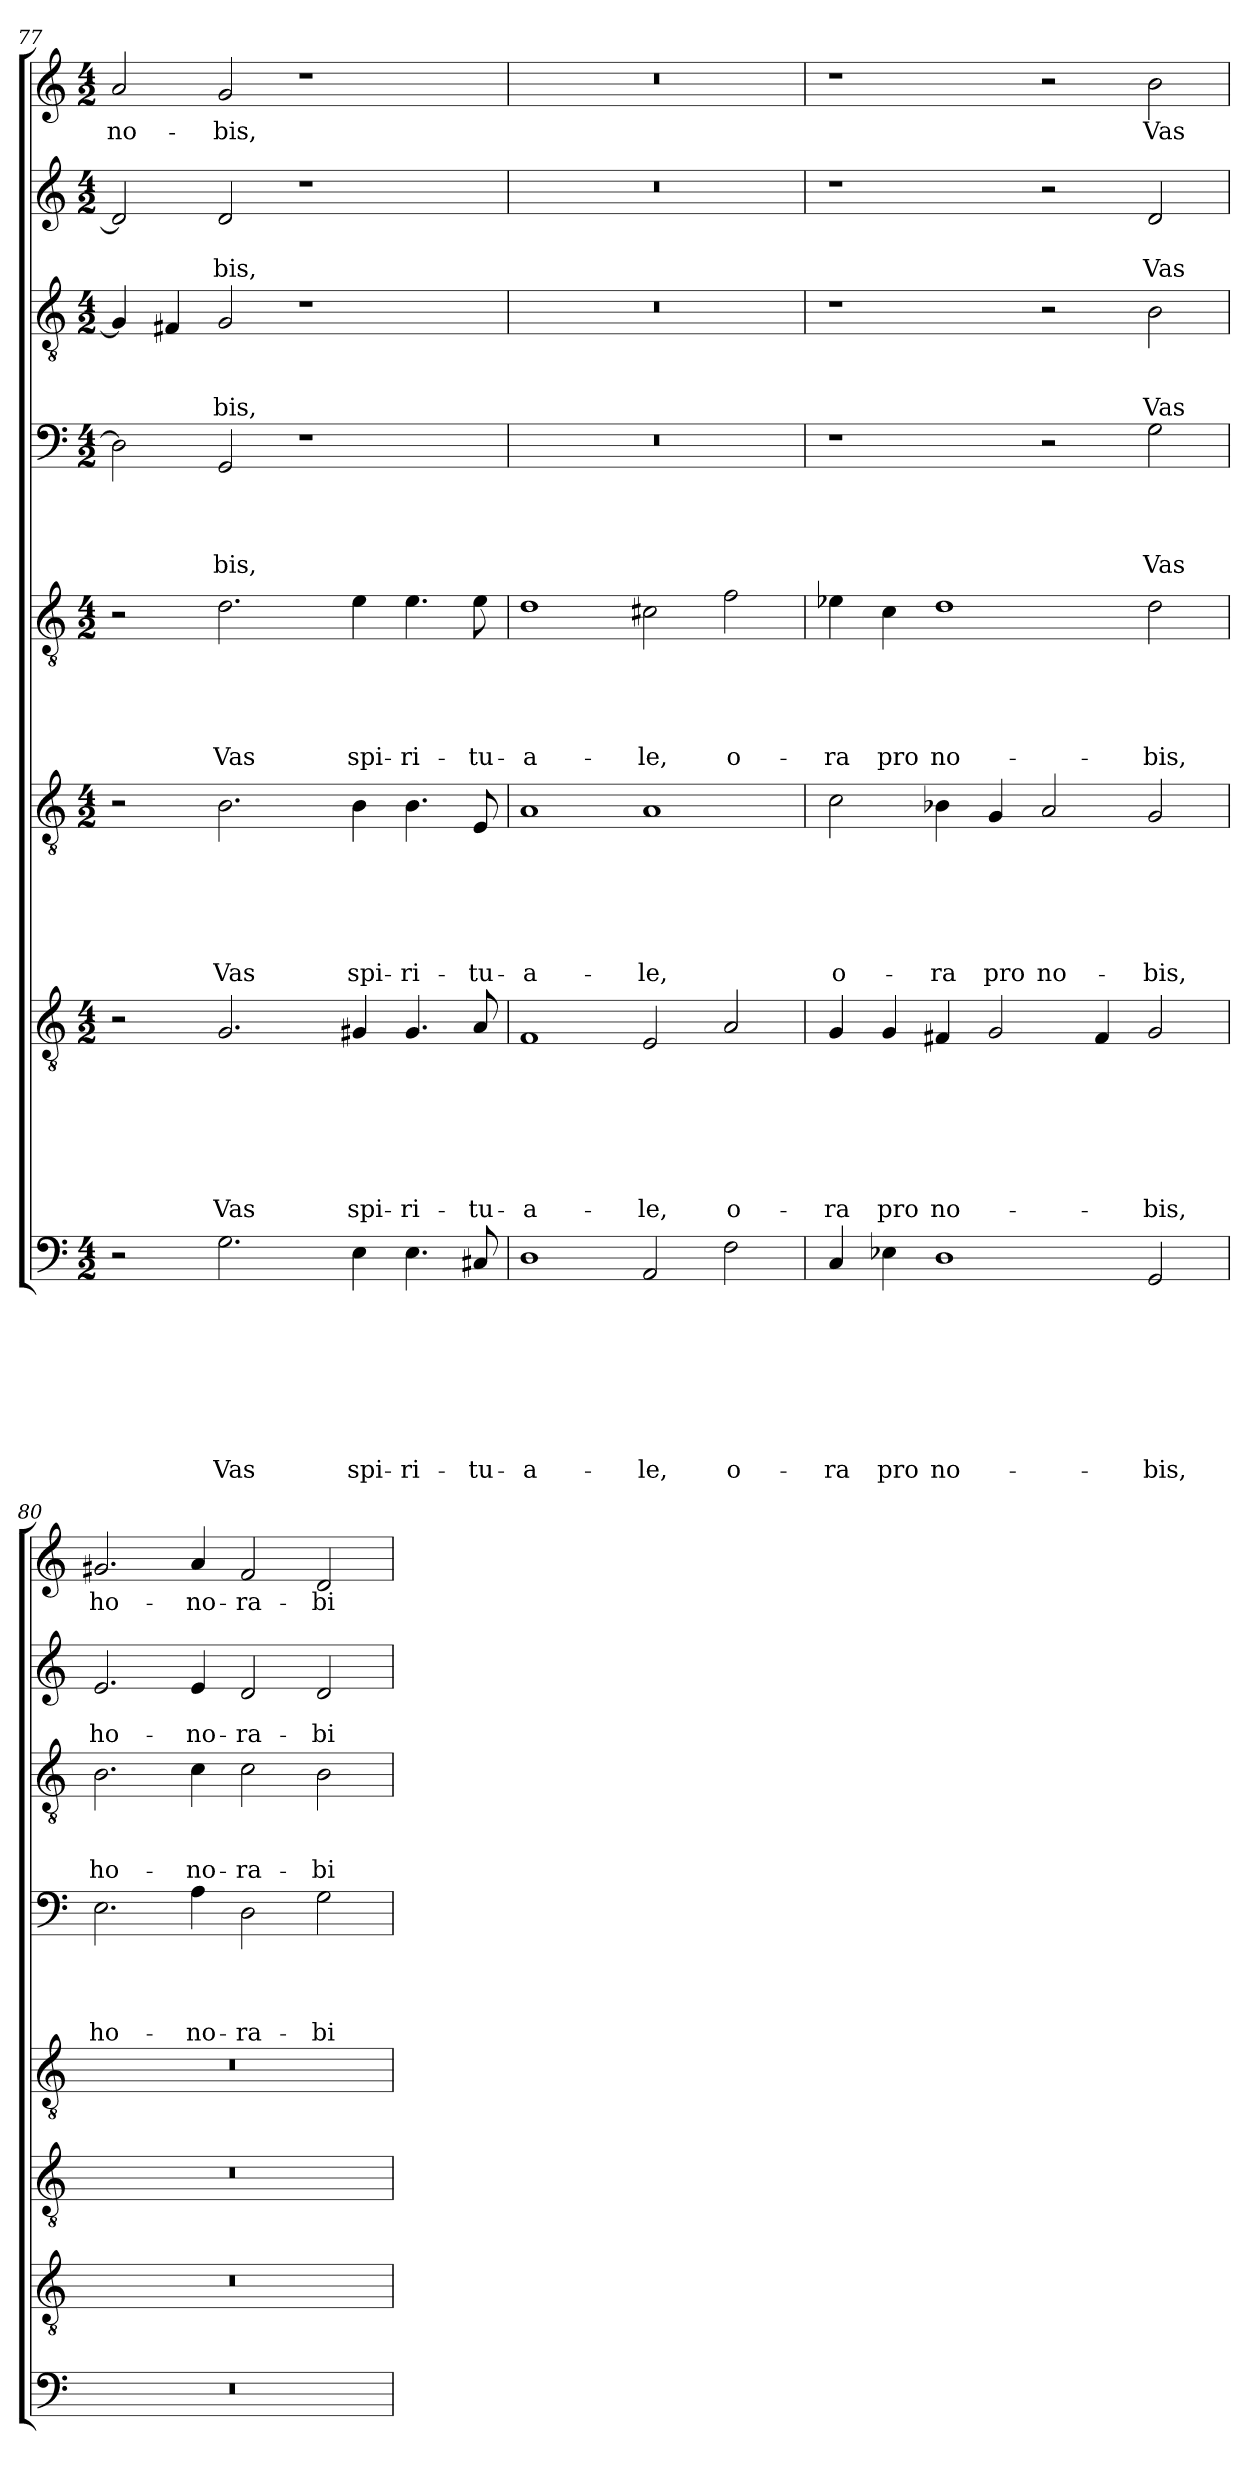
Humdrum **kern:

**kern	**text	**text	**text	**text	**text	**text	**text	**text	**kern	**text	**text	**text	**text	**text	**text	**text	**kern	**text	**text	**text	**text	**text	**text	**kern	**text	**text	**text	**text	**text	**kern	**text	**text	**text	**text	**kern	**text	**text	**text	**kern	**text	**text	**kern	**text
*part8	*part8	*part8	*part8	*part8	*part8	*part8	*part8	*part8	*part7	*part7	*part7	*part7	*part7	*part7	*part7	*part7	*part6	*part6	*part6	*part6	*part6	*part6	*part6	*part5	*part5	*part5	*part5	*part5	*part5	*part4	*part4	*part4	*part4	*part4	*part3	*part3	*part3	*part3	*part2	*part2	*part2	*part1	*part1
*staff8	*staff8	*staff8	*staff8	*staff8	*staff8	*staff8	*staff8	*staff8	*staff7	*staff7	*staff7	*staff7	*staff7	*staff7	*staff7	*staff7	*staff6	*staff6	*staff6	*staff6	*staff6	*staff6	*staff6	*staff5	*staff5	*staff5	*staff5	*staff5	*staff5	*staff4	*staff4	*staff4	*staff4	*staff4	*staff3	*staff3	*staff3	*staff3	*staff2	*staff2	*staff2	*staff1	*staff1
*clefF4	*	*	*	*	*	*	*	*	*clefGv2	*	*	*	*	*	*	*	*clefGv2	*	*	*	*	*	*	*clefGv2	*	*	*	*	*	*clefF4	*	*	*	*	*clefGv2	*	*	*	*clefG2	*	*	*clefG2	*
*k[]	*	*	*	*	*	*	*	*	*k[]	*	*	*	*	*	*	*	*k[]	*	*	*	*	*	*	*k[]	*	*	*	*	*	*k[]	*	*	*	*	*k[]	*	*	*	*k[]	*	*	*k[]	*
*a:	*	*	*	*	*	*	*	*	*a:	*	*	*	*	*	*	*	*a:	*	*	*	*	*	*	*a:	*	*	*	*	*	*a:	*	*	*	*	*a:	*	*	*	*a:	*	*	*a:	*
*M4/2	*	*	*	*	*	*	*	*	*M4/2	*	*	*	*	*	*	*	*M4/2	*	*	*	*	*	*	*M4/2	*	*	*	*	*	*M4/2	*	*	*	*	*M4/2	*	*	*	*M4/2	*	*	*M4/2	*
=77	=77	=77	=77	=77	=77	=77	=77	=77	=77	=77	=77	=77	=77	=77	=77	=77	=77	=77	=77	=77	=77	=77	=77	=77	=77	=77	=77	=77	=77	=77	=77	=77	=77	=77	=77	=77	=77	=77	=77	=77	=77	=77	=77
!	!	!	!	!	!	!	!	!	!	!	!	!	!	!	!	!	!	!	!	!	!	!	!	!	!	!	!	!	!	!	!	!	!	!	!	!	!	!	!	!	!	!	!LO:LY:b
2r	.	.	.	.	.	.	.	.	2r	.	.	.	.	.	.	.	2r	.	.	.	.	.	.	2r	.	.	.	.	.	2D\]	.	.	.	.	4G/]	.	.	.	2d/]	.	.	2a/	no-
.	.	.	.	.	.	.	.	.	.	.	.	.	.	.	.	.	.	.	.	.	.	.	.	.	.	.	.	.	.	.	.	.	.	.	4F#X/	.	.	.	.	.	.	.	.
!	!	!	!	!	!	!	!	!LO:LY:b	!	!	!	!	!	!	!	!LO:LY:b	!	!	!	!	!	!	!LO:LY:b	!	!	!	!	!	!LO:LY:b	!	!	!	!	!LO:LY:b	!	!	!	!LO:LY:b	!	!	!LO:LY:b	!	!LO:LY:b
2.G\	.	.	.	.	.	.	.	Vas	2.G/	.	.	.	.	.	.	Vas	2.B\	.	.	.	.	.	Vas	2.d\	.	.	.	.	Vas	2GG/	.	.	.	-bis,	2G/	.	.	-bis,	2d/	.	-bis,	2g/	-bis,
.	.	.	.	.	.	.	.	.	.	.	.	.	.	.	.	.	.	.	.	.	.	.	.	.	.	.	.	.	.	1r	.	.	.	.	1r	.	.	.	1r	.	.	1r	.
!	!	!	!	!	!	!	!	!LO:LY:b	!	!	!	!	!	!	!	!LO:LY:b	!	!	!	!	!	!	!LO:LY:b	!	!	!	!	!	!LO:LY:b	!	!	!	!	!	!	!	!	!	!	!	!	!	!
4E\	.	.	.	.	.	.	.	spi-	4G#X/	.	.	.	.	.	.	spi-	4B\	.	.	.	.	.	spi-	4e\	.	.	.	.	spi-	.	.	.	.	.	.	.	.	.	.	.	.	.	.
!	!	!	!	!	!	!	!	!LO:LY:b	!	!	!	!	!	!	!	!LO:LY:b	!	!	!	!	!	!	!LO:LY:b	!	!	!	!	!	!LO:LY:b	!	!	!	!	!	!	!	!	!	!	!	!	!	!
4.E\	.	.	.	.	.	.	.	-ri-	4.G#/	.	.	.	.	.	.	-ri-	4.B\	.	.	.	.	.	-ri-	4.e\	.	.	.	.	-ri-	.	.	.	.	.	.	.	.	.	.	.	.	.	.
!	!	!	!	!	!	!	!	!LO:LY:b	!	!	!	!	!	!	!	!LO:LY:b	!	!	!	!	!	!	!LO:LY:b	!	!	!	!	!	!LO:LY:b	!	!	!	!	!	!	!	!	!	!	!	!	!	!
8C#X/	.	.	.	.	.	.	.	-tu-	8A/	.	.	.	.	.	.	-tu-	8E/	.	.	.	.	.	-tu-	8e\	.	.	.	.	-tu-	.	.	.	.	.	.	.	.	.	.	.	.	.	.
=78	=78	=78	=78	=78	=78	=78	=78	=78	=78	=78	=78	=78	=78	=78	=78	=78	=78	=78	=78	=78	=78	=78	=78	=78	=78	=78	=78	=78	=78	=78	=78	=78	=78	=78	=78	=78	=78	=78	=78	=78	=78	=78	=78
!	!	!	!	!	!	!	!	!LO:LY:b	!	!	!	!	!	!	!	!LO:LY:b	!	!	!	!	!	!	!LO:LY:b	!	!	!	!	!	!LO:LY:b	!	!	!	!	!	!	!	!	!	!	!	!	!	!
1D	.	.	.	.	.	.	.	-a-	1F	.	.	.	.	.	.	-a-	1A	.	.	.	.	.	-a-	1d	.	.	.	.	-a-	0r	.	.	.	.	0r	.	.	.	0r	.	.	0r	.
!	!	!	!	!	!	!	!	!LO:LY:b	!	!	!	!	!	!	!	!LO:LY:b	!	!	!	!	!	!	!LO:LY:b	!	!	!	!	!	!LO:LY:b	!	!	!	!	!	!	!	!	!	!	!	!	!	!
2AA/	.	.	.	.	.	.	.	-le,	2E/	.	.	.	.	.	.	-le,	1A	.	.	.	.	.	-le,	2c#X\	.	.	.	.	-le,	.	.	.	.	.	.	.	.	.	.	.	.	.	.
!	!	!	!	!	!	!	!	!LO:LY:b	!	!	!	!	!	!	!	!LO:LY:b	!	!	!	!	!	!	!	!	!	!	!	!	!LO:LY:b	!	!	!	!	!	!	!	!	!	!	!	!	!	!
2F\	.	.	.	.	.	.	.	o-	2A/	.	.	.	.	.	.	o-	.	.	.	.	.	.	.	2f\	.	.	.	.	o-	.	.	.	.	.	.	.	.	.	.	.	.	.	.
=79	=79	=79	=79	=79	=79	=79	=79	=79	=79	=79	=79	=79	=79	=79	=79	=79	=79	=79	=79	=79	=79	=79	=79	=79	=79	=79	=79	=79	=79	=79	=79	=79	=79	=79	=79	=79	=79	=79	=79	=79	=79	=79	=79
!	!	!	!	!	!	!	!	!LO:LY:b	!	!	!	!	!	!	!	!LO:LY:b	!	!	!	!	!	!	!LO:LY:b	!	!	!	!	!	!LO:LY:b	!	!	!	!	!	!	!	!	!	!	!	!	!	!
4C/	.	.	.	.	.	.	.	-ra	4G/	.	.	.	.	.	.	-ra	2c\	.	.	.	.	.	o-	4e-X\	.	.	.	.	-ra	1r	.	.	.	.	1r	.	.	.	1r	.	.	1r	.
!	!	!	!	!	!	!	!	!LO:LY:b	!	!	!	!	!	!	!	!LO:LY:b	!	!	!	!	!	!	!	!	!	!	!	!	!LO:LY:b	!	!	!	!	!	!	!	!	!	!	!	!	!	!
4E-X\	.	.	.	.	.	.	.	pro	4G/	.	.	.	.	.	.	pro	.	.	.	.	.	.	.	4c\	.	.	.	.	pro	.	.	.	.	.	.	.	.	.	.	.	.	.	.
!	!	!	!	!	!	!	!	!LO:LY:b	!	!	!	!	!	!	!	!LO:LY:b	!	!	!	!	!	!	!LO:LY:b	!	!	!	!	!	!LO:LY:b	!	!	!	!	!	!	!	!	!	!	!	!	!	!
1D	.	.	.	.	.	.	.	no-	4F#X/	.	.	.	.	.	.	no-	4B-X\	.	.	.	.	.	-ra	1d	.	.	.	.	no-	.	.	.	.	.	.	.	.	.	.	.	.	.	.
!	!	!	!	!	!	!	!	!	!	!	!	!	!	!	!	!	!	!	!	!	!	!	!LO:LY:b	!	!	!	!	!	!	!	!	!	!	!	!	!	!	!	!	!	!	!	!
.	.	.	.	.	.	.	.	.	2G/	.	.	.	.	.	.	.	4G/	.	.	.	.	.	pro	.	.	.	.	.	.	.	.	.	.	.	.	.	.	.	.	.	.	.	.
!	!	!	!	!	!	!	!	!	!	!	!	!	!	!	!	!	!	!	!	!	!	!	!LO:LY:b	!	!	!	!	!	!	!	!	!	!	!	!	!	!	!	!	!	!	!	!
.	.	.	.	.	.	.	.	.	.	.	.	.	.	.	.	.	2A/	.	.	.	.	.	no-	.	.	.	.	.	.	2r	.	.	.	.	2r	.	.	.	2r	.	.	2r	.
.	.	.	.	.	.	.	.	.	4F#/	.	.	.	.	.	.	.	.	.	.	.	.	.	.	.	.	.	.	.	.	.	.	.	.	.	.	.	.	.	.	.	.	.	.
!	!	!	!	!	!	!	!	!LO:LY:b	!	!	!	!	!	!	!	!LO:LY:b	!	!	!	!	!	!	!LO:LY:b	!	!	!	!	!	!LO:LY:b	!	!	!	!	!LO:LY:b	!	!	!	!LO:LY:b	!	!	!LO:LY:b	!	!LO:LY:b
2GG/	.	.	.	.	.	.	.	-bis,	2G/	.	.	.	.	.	.	-bis,	2G/	.	.	.	.	.	-bis,	2d\	.	.	.	.	-bis,	2G\	.	.	.	Vas	2B\	.	.	Vas	2d/	.	Vas	2b\	Vas
=80	=80	=80	=80	=80	=80	=80	=80	=80	=80	=80	=80	=80	=80	=80	=80	=80	=80	=80	=80	=80	=80	=80	=80	=80	=80	=80	=80	=80	=80	=80	=80	=80	=80	=80	=80	=80	=80	=80	=80	=80	=80	=80	=80
!	!	!	!	!	!	!	!	!	!	!	!	!	!	!	!	!	!	!	!	!	!	!	!	!	!	!	!	!	!	!	!	!	!	!LO:LY:b	!	!	!	!LO:LY:b	!	!	!LO:LY:b	!	!LO:LY:b
0r	.	.	.	.	.	.	.	.	0r	.	.	.	.	.	.	.	0r	.	.	.	.	.	.	0r	.	.	.	.	.	2.E\	.	.	.	ho-	2.B\	.	.	ho-	2.e/	.	ho-	2.g#X/	ho-
!	!	!	!	!	!	!	!	!	!	!	!	!	!	!	!	!	!	!	!	!	!	!	!	!	!	!	!	!	!	!	!	!	!	!LO:LY:b	!	!	!	!LO:LY:b	!	!	!LO:LY:b	!	!LO:LY:b
.	.	.	.	.	.	.	.	.	.	.	.	.	.	.	.	.	.	.	.	.	.	.	.	.	.	.	.	.	.	4A\	.	.	.	-no-	4c\	.	.	-no-	4e/	.	-no-	4a/	-no-
!	!	!	!	!	!	!	!	!	!	!	!	!	!	!	!	!	!	!	!	!	!	!	!	!	!	!	!	!	!	!	!	!	!	!LO:LY:b	!	!	!	!LO:LY:b	!	!	!LO:LY:b	!	!LO:LY:b
.	.	.	.	.	.	.	.	.	.	.	.	.	.	.	.	.	.	.	.	.	.	.	.	.	.	.	.	.	.	2D\	.	.	.	-ra-	2c\	.	.	-ra-	2d/	.	-ra-	2f/	-ra-
!	!	!	!	!	!	!	!	!	!	!	!	!	!	!	!	!	!	!	!	!	!	!	!	!	!	!	!	!	!	!	!	!	!	!LO:LY:b	!	!	!	!LO:LY:b	!	!	!LO:LY:b	!	!LO:LY:b
.	.	.	.	.	.	.	.	.	.	.	.	.	.	.	.	.	.	.	.	.	.	.	.	.	.	.	.	.	.	2G\	.	.	.	-bi-	2B\	.	.	-bi-	2d/	.	-bi-	2d/	-bi-
=	=	=	=	=	=	=	=	=	=	=	=	=	=	=	=	=	=	=	=	=	=	=	=	=	=	=	=	=	=	=	=	=	=	=	=	=	=	=	=	=	=	=	=
*-	*-	*-	*-	*-	*-	*-	*-	*-	*-	*-	*-	*-	*-	*-	*-	*-	*-	*-	*-	*-	*-	*-	*-	*-	*-	*-	*-	*-	*-	*-	*-	*-	*-	*-	*-	*-	*-	*-	*-	*-	*-	*-	*-
